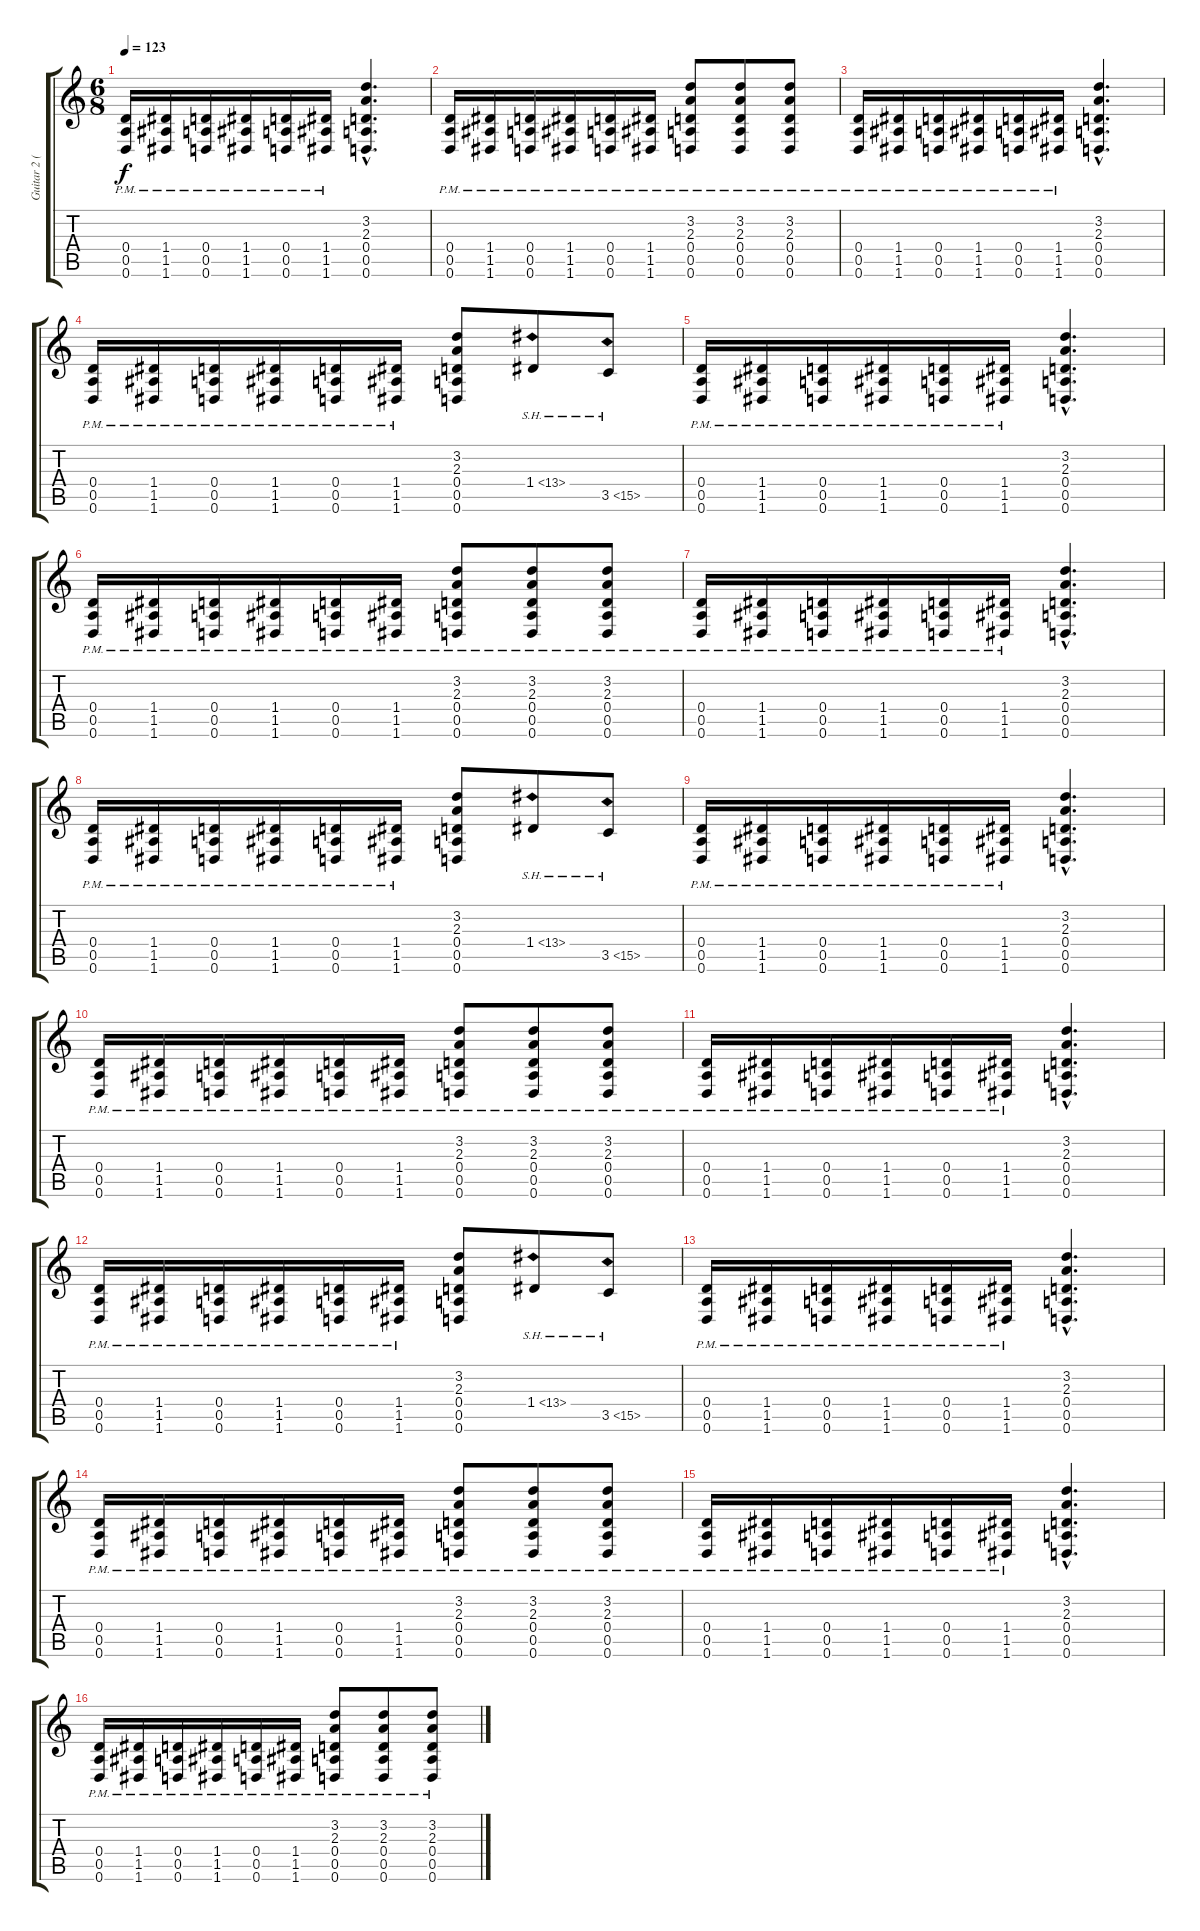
\track ("Guitar 2 (double)" "Guitar 2 (") {instrument distortionguitar}
\staff {score tabs}
\tuning (E4 B3 G3 D3 A2 D2) {hide}
\ts (6 8)
\tempo 123
\clef g2
\ks c
(0.4{pm} 0.5{pm} 0.6{pm}).16{dy f} (1.4{pm} 1.5{pm} 1.6{pm}).16 (0.4{pm} 0.5{pm} 0.6{pm}).16 (1.4{pm} 1.5{pm} 1.6{pm}).16 (0.4{pm} 0.5{pm} 0.6{pm}).16 (1.4{pm} 1.5{pm} 1.6{pm}).16 (3.2{hac} 2.3{hac} 0.4{hac} 0.5{hac} 0.6{hac}).4{d} |
(0.4{pm} 0.5{pm} 0.6{pm}).16 (1.4{pm} 1.5{pm} 1.6{pm}).16 (0.4{pm} 0.5{pm} 0.6{pm}).16 (1.4{pm} 1.5{pm} 1.6{pm}).16 (0.4{pm} 0.5{pm} 0.6{pm}).16 (1.4{pm} 1.5{pm} 1.6{pm}).16 (3.2{pm} 2.3{pm} 0.4{pm} 0.5{pm} 0.6{pm}).8 (3.2{pm} 2.3{pm} 0.4{pm} 0.5{pm} 0.6{pm}).8 (3.2{pm} 2.3{pm} 0.4{pm} 0.5{pm} 0.6{pm}).8 |
(0.4{pm} 0.5{pm} 0.6{pm}).16 (1.4{pm} 1.5{pm} 1.6{pm}).16 (0.4{pm} 0.5{pm} 0.6{pm}).16 (1.4{pm} 1.5{pm} 1.6{pm}).16 (0.4{pm} 0.5{pm} 0.6{pm}).16 (1.4{pm} 1.5{pm} 1.6{pm}).16 (3.2{hac} 2.3{hac} 0.4{hac} 0.5{hac} 0.6{hac}).4{d} |
(0.4{pm} 0.5{pm} 0.6{pm}).16 (1.4{pm} 1.5{pm} 1.6{pm}).16 (0.4{pm} 0.5{pm} 0.6{pm}).16 (1.4{pm} 1.5{pm} 1.6{pm}).16 (0.4{pm} 0.5{pm} 0.6{pm}).16 (1.4{pm} 1.5{pm} 1.6{pm}).16 (3.2 2.3 0.4 0.5 0.6).8 1.4{sh 12}.8 3.5{sh 12}.8 |
(0.4{pm} 0.5{pm} 0.6{pm}).16 (1.4{pm} 1.5{pm} 1.6{pm}).16 (0.4{pm} 0.5{pm} 0.6{pm}).16 (1.4{pm} 1.5{pm} 1.6{pm}).16 (0.4{pm} 0.5{pm} 0.6{pm}).16 (1.4{pm} 1.5{pm} 1.6{pm}).16 (3.2{hac} 2.3{hac} 0.4{hac} 0.5{hac} 0.6{hac}).4{d} |
(0.4{pm} 0.5{pm} 0.6{pm}).16 (1.4{pm} 1.5{pm} 1.6{pm}).16 (0.4{pm} 0.5{pm} 0.6{pm}).16 (1.4{pm} 1.5{pm} 1.6{pm}).16 (0.4{pm} 0.5{pm} 0.6{pm}).16 (1.4{pm} 1.5{pm} 1.6{pm}).16 (3.2{pm} 2.3{pm} 0.4{pm} 0.5{pm} 0.6{pm}).8 (3.2{pm} 2.3{pm} 0.4{pm} 0.5{pm} 0.6{pm}).8 (3.2{pm} 2.3{pm} 0.4{pm} 0.5{pm} 0.6{pm}).8 |
(0.4{pm} 0.5{pm} 0.6{pm}).16 (1.4{pm} 1.5{pm} 1.6{pm}).16 (0.4{pm} 0.5{pm} 0.6{pm}).16 (1.4{pm} 1.5{pm} 1.6{pm}).16 (0.4{pm} 0.5{pm} 0.6{pm}).16 (1.4{pm} 1.5{pm} 1.6{pm}).16 (3.2{hac} 2.3{hac} 0.4{hac} 0.5{hac} 0.6{hac}).4{d} |
(0.4{pm} 0.5{pm} 0.6{pm}).16 (1.4{pm} 1.5{pm} 1.6{pm}).16 (0.4{pm} 0.5{pm} 0.6{pm}).16 (1.4{pm} 1.5{pm} 1.6{pm}).16 (0.4{pm} 0.5{pm} 0.6{pm}).16 (1.4{pm} 1.5{pm} 1.6{pm}).16 (3.2 2.3 0.4 0.5 0.6).8 1.4{sh 12}.8 3.5{sh 12}.8 |
(0.4{pm} 0.5{pm} 0.6{pm}).16 (1.4{pm} 1.5{pm} 1.6{pm}).16 (0.4{pm} 0.5{pm} 0.6{pm}).16 (1.4{pm} 1.5{pm} 1.6{pm}).16 (0.4{pm} 0.5{pm} 0.6{pm}).16 (1.4{pm} 1.5{pm} 1.6{pm}).16 (3.2{hac} 2.3{hac} 0.4{hac} 0.5{hac} 0.6{hac}).4{d} |
(0.4{pm} 0.5{pm} 0.6{pm}).16 (1.4{pm} 1.5{pm} 1.6{pm}).16 (0.4{pm} 0.5{pm} 0.6{pm}).16 (1.4{pm} 1.5{pm} 1.6{pm}).16 (0.4{pm} 0.5{pm} 0.6{pm}).16 (1.4{pm} 1.5{pm} 1.6{pm}).16 (3.2{pm} 2.3{pm} 0.4{pm} 0.5{pm} 0.6{pm}).8 (3.2{pm} 2.3{pm} 0.4{pm} 0.5{pm} 0.6{pm}).8 (3.2{pm} 2.3{pm} 0.4{pm} 0.5{pm} 0.6{pm}).8 |
(0.4{pm} 0.5{pm} 0.6{pm}).16 (1.4{pm} 1.5{pm} 1.6{pm}).16 (0.4{pm} 0.5{pm} 0.6{pm}).16 (1.4{pm} 1.5{pm} 1.6{pm}).16 (0.4{pm} 0.5{pm} 0.6{pm}).16 (1.4{pm} 1.5{pm} 1.6{pm}).16 (3.2{hac} 2.3{hac} 0.4{hac} 0.5{hac} 0.6{hac}).4{d} |
(0.4{pm} 0.5{pm} 0.6{pm}).16 (1.4{pm} 1.5{pm} 1.6{pm}).16 (0.4{pm} 0.5{pm} 0.6{pm}).16 (1.4{pm} 1.5{pm} 1.6{pm}).16 (0.4{pm} 0.5{pm} 0.6{pm}).16 (1.4{pm} 1.5{pm} 1.6{pm}).16 (3.2 2.3 0.4 0.5 0.6).8 1.4{sh 12}.8 3.5{sh 12}.8 |
(0.4{pm} 0.5{pm} 0.6{pm}).16 (1.4{pm} 1.5{pm} 1.6{pm}).16 (0.4{pm} 0.5{pm} 0.6{pm}).16 (1.4{pm} 1.5{pm} 1.6{pm}).16 (0.4{pm} 0.5{pm} 0.6{pm}).16 (1.4{pm} 1.5{pm} 1.6{pm}).16 (3.2{hac} 2.3{hac} 0.4{hac} 0.5{hac} 0.6{hac}).4{d} |
(0.4{pm} 0.5{pm} 0.6{pm}).16 (1.4{pm} 1.5{pm} 1.6{pm}).16 (0.4{pm} 0.5{pm} 0.6{pm}).16 (1.4{pm} 1.5{pm} 1.6{pm}).16 (0.4{pm} 0.5{pm} 0.6{pm}).16 (1.4{pm} 1.5{pm} 1.6{pm}).16 (3.2{pm} 2.3{pm} 0.4{pm} 0.5{pm} 0.6{pm}).8 (3.2{pm} 2.3{pm} 0.4{pm} 0.5{pm} 0.6{pm}).8 (3.2{pm} 2.3{pm} 0.4{pm} 0.5{pm} 0.6{pm}).8 |
(0.4{pm} 0.5{pm} 0.6{pm}).16 (1.4{pm} 1.5{pm} 1.6{pm}).16 (0.4{pm} 0.5{pm} 0.6{pm}).16 (1.4{pm} 1.5{pm} 1.6{pm}).16 (0.4{pm} 0.5{pm} 0.6{pm}).16 (1.4{pm} 1.5{pm} 1.6{pm}).16 (3.2{hac} 2.3{hac} 0.4{hac} 0.5{hac} 0.6{hac}).4{d} |
(0.4{pm} 0.5{pm} 0.6{pm}).16 (1.4{pm} 1.5{pm} 1.6{pm}).16 (0.4{pm} 0.5{pm} 0.6{pm}).16 (1.4{pm} 1.5{pm} 1.6{pm}).16 (0.4{pm} 0.5{pm} 0.6{pm}).16 (1.4{pm} 1.5{pm} 1.6{pm}).16 (3.2{pm} 2.3{pm} 0.4{pm} 0.5{pm} 0.6{pm}).8 (3.2{pm} 2.3{pm} 0.4{pm} 0.5{pm} 0.6{pm}).8 (3.2{pm} 2.3{pm} 0.4{pm} 0.5{pm} 0.6{pm}).8
